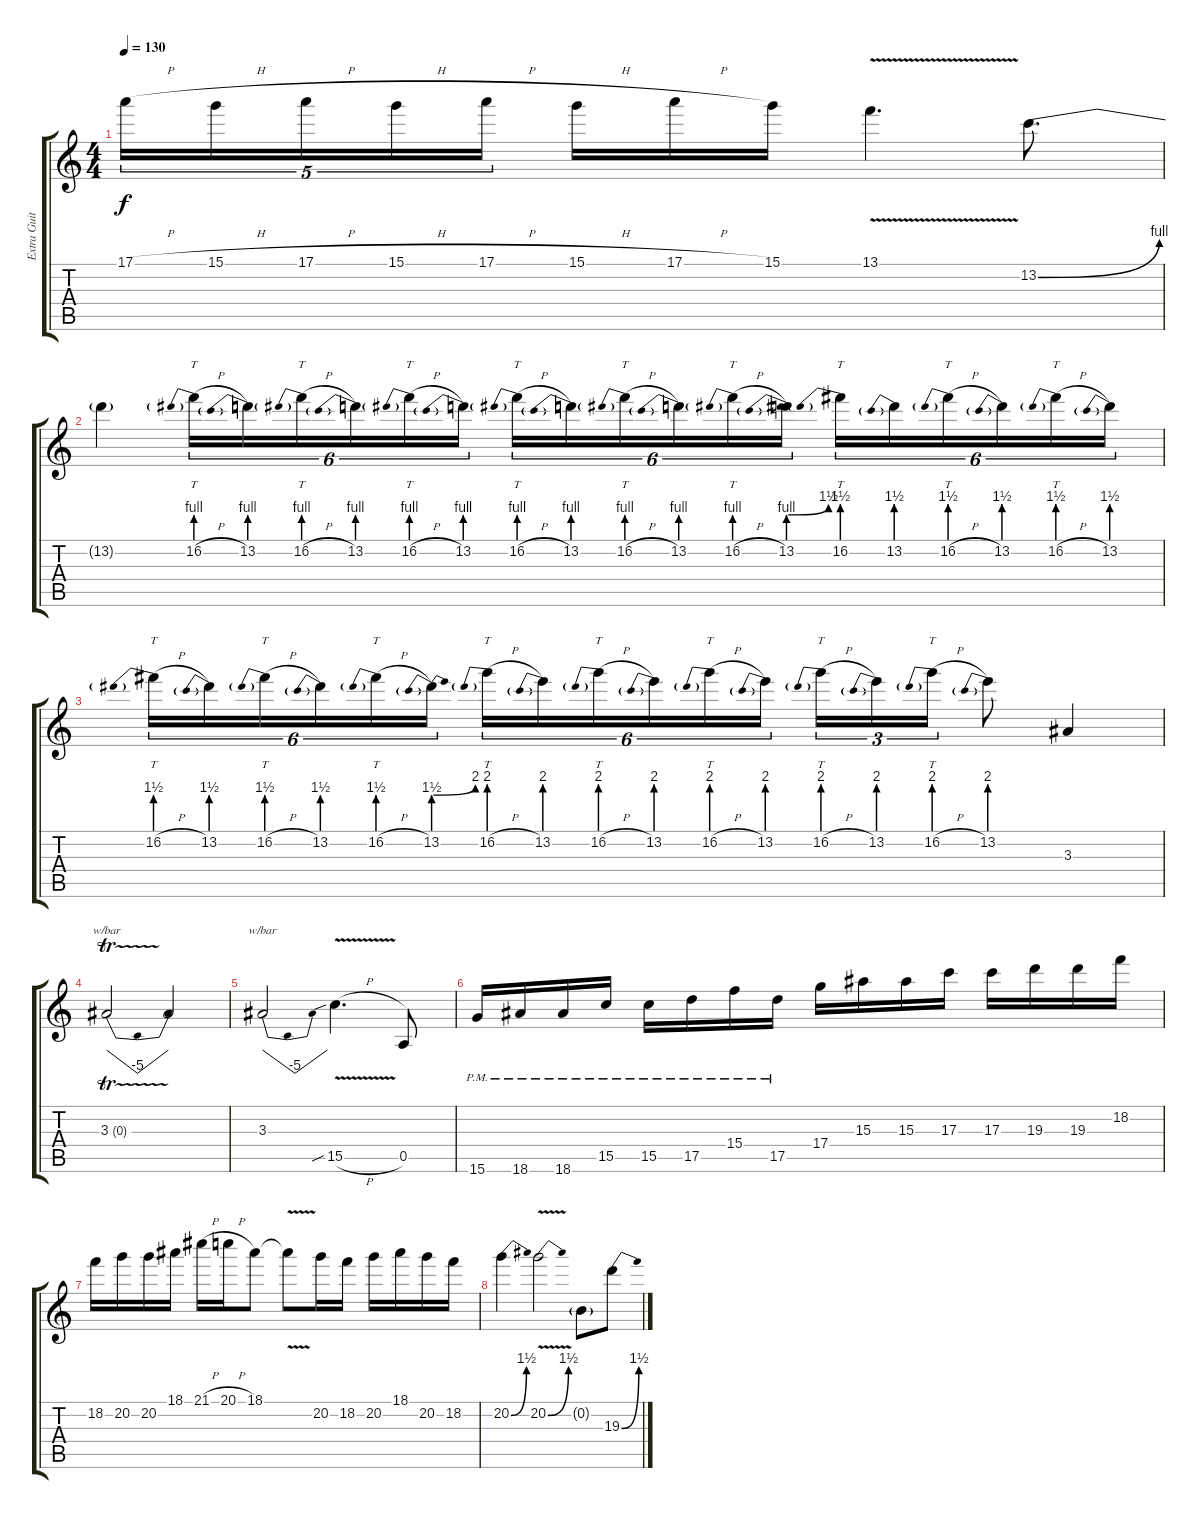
\track ("Extra Guitar" "Extra Guit") {instrument distortionguitar}
\staff {score tabs}
\tuning (E4 B3 G3 D3 A2 E2) {hide}
\ts (4 4)
\tempo 130
\clef g2
\ks c
17.1{h}.16{tu (5 4) dy f} 15.1{h}.16{tu (5 4)} 17.1{h}.16{tu (5 4)} 15.1{h}.16{tu (5 4)} 17.1{h}.16{tu (5 4)} 15.1{h}.16 17.1{h}.16 15.1.16 13.1{v}.4{d} 13.2{be (bend 0 0 60 4)}.8{d} |
13.2{t}.4 16.2{be (prebend 0 4 60 4) h}.16{tt tu (6 4)} 13.2{be (prebend 0 4 60 4)}.16{tu (6 4)} 16.2{be (prebend 0 4 60 4) h}.16{tt tu (6 4)} 13.2{be (prebend 0 4 60 4)}.16{tu (6 4)} 16.2{be (prebend 0 4 60 4) h}.16{tt tu (6 4)} 13.2{be (prebend 0 4 60 4)}.16{tu (6 4)} 16.2{be (prebend 0 4 60 4) h}.16{tt tu (6 4)} 13.2{be (prebend 0 4 60 4)}.16{tu (6 4)} 16.2{be (prebend 0 4 60 4) h}.16{tt tu (6 4)} 13.2{be (prebend 0 4 60 4)}.16{tu (6 4)} 16.2{be (prebend 0 4 60 4) h}.16{tt tu (6 4)} 13.2{be (prebendbend 0 4 60 6)}.16{tu (6 4)} 16.2{be (prebend 0 6 60 6)}.16{tt tu (6 4)} 13.2{be (prebend 0 6 60 6)}.16{tu (6 4)} 16.2{be (prebend 0 6 60 6) h}.16{tt tu (6 4)} 13.2{be (prebend 0 6 60 6)}.16{tu (6 4)} 16.2{be (prebend 0 6 60 6) h}.16{tt tu (6 4)} 13.2{be (prebend 0 6 60 6)}.16{tu (6 4)} |
16.2{be (prebend 0 6 60 6) h}.16{tt tu (6 4)} 13.2{be (prebend 0 6 60 6)}.16{tu (6 4)} 16.2{be (prebend 0 6 60 6) h}.16{tt tu (6 4)} 13.2{be (prebend 0 6 60 6)}.16{tu (6 4)} 16.2{be (prebend 0 6 60 6) h}.16{tt tu (6 4)} 13.2{be (prebendbend 0 6 60 8)}.16{tu (6 4)} 16.2{be (prebend 0 8 60 8) h}.16{tt tu (6 4)} 13.2{be (prebend 0 8 60 8)}.16{tu (6 4)} 16.2{be (prebend 0 8 60 8) h}.16{tt tu (6 4)} 13.2{be (prebend 0 8 60 8)}.16{tu (6 4)} 16.2{be (prebend 0 8 60 8) h}.16{tt tu (6 4)} 13.2{be (prebend 0 8 60 8)}.16{tu (6 4)} 16.2{be (prebend 0 8 60 8) h}.16{tt tu (3 2)} 13.2{be (prebend 0 8 60 8)}.16{tu (3 2)} 16.2{be (prebend 0 8 60 8) h}.16{tt tu (3 2)} 13.2{be (prebend 0 8 60 8)}.8 3.3.4 |
3.3{tr (0 32)}.2{tbe (dip default 0 0 30 -20 60 0)} 3.3{t}.2 |
3.3.2{tbe (dip default 0 0 30 -20 60 0)} 15.5{v sib h}.4{d} 0.5.8 |
15.6{pm}.16 18.6{pm}.16 18.6{pm}.16 15.5{pm}.16 15.5{pm}.16 17.5{pm}.16 15.4{pm}.16 17.5{pm}.16 17.4.16 15.3.16 15.3.16 17.3.16 17.3.16 19.3.16 19.3.16 18.2.16 |
18.2.16 20.2.16 20.2.16 18.1.16 21.1{h}.16 20.1{h}.16 18.1.8 18.1{v t}.8 20.2.16 18.2.16 20.2.16 18.1.16 20.2.16 18.2.16 |
20.2{be (bend 0 0 60 6)}.4 20.2{be (bend 0 0 60 6) v}.2 0.2{g}.8 19.3{be (bend 0 0 60 6)}.8
